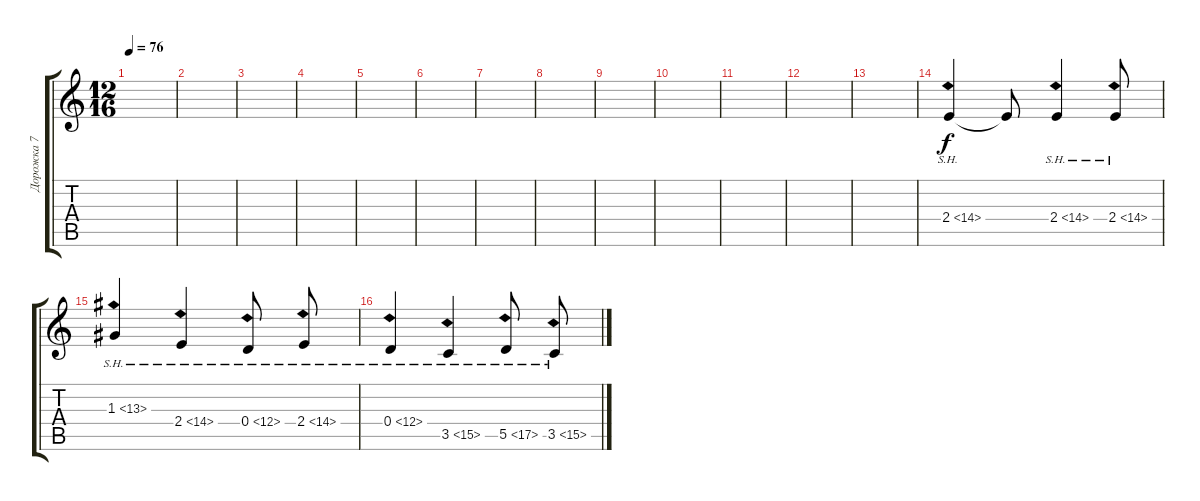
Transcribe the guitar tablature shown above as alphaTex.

\track ("Дорожка 7" "Дорожка 7") {instrument distortionguitar}
\staff {score tabs}
\tuning (E4 B3 G3 D3 A2 E2) {hide}
\ts (12 16)
\tempo 76
\clef g2
\ks c
|
|
|
|
|
|
|
|
|
|
|
|
|
2.4{sh 12}.4 2.4{t}.8 2.4{sh 12}.4 2.4{sh 12}.8 |
1.3{sh 12}.4 2.4{sh 12}.4 0.4{sh 12}.8 2.4{sh 12}.8 |
0.4{sh 12}.4 3.5{sh 12}.4 5.5{sh 12}.8 3.5{sh 12}.8
